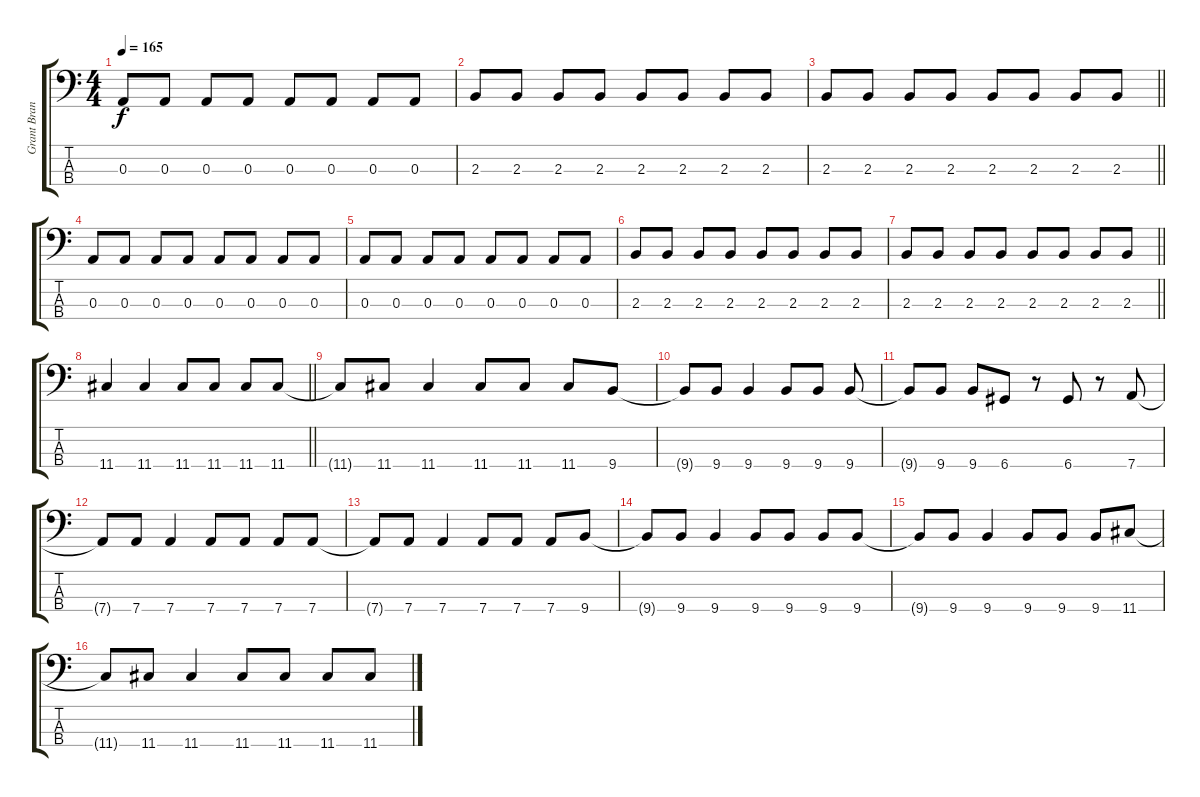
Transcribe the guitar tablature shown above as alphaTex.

\track ("Grant Brandell" "Grant Bran") {instrument electricbassfinger}
\staff {score tabs}
\tuning (G2 D2 A1 D1) {hide}
\ts (4 4)
\tempo 165
\clef f4
\ks c
0.3.8{dy f} 0.3.8 0.3.8 0.3.8 0.3.8 0.3.8 0.3.8 0.3.8 |
2.3.8 2.3.8 2.3.8 2.3.8 2.3.8 2.3.8 2.3.8 2.3.8 |
\barLineRight lightlight
2.3.8 2.3.8 2.3.8 2.3.8 2.3.8 2.3.8 2.3.8 2.3.8 |
0.3.8 0.3.8 0.3.8 0.3.8 0.3.8 0.3.8 0.3.8 0.3.8 |
0.3.8 0.3.8 0.3.8 0.3.8 0.3.8 0.3.8 0.3.8 0.3.8 |
2.3.8 2.3.8 2.3.8 2.3.8 2.3.8 2.3.8 2.3.8 2.3.8 |
\barLineRight lightlight
2.3.8 2.3.8 2.3.8 2.3.8 2.3.8 2.3.8 2.3.8 2.3.8 |
\section ("" "")
\barLineRight lightlight
11.4.4 11.4.4 11.4.8 11.4.8 11.4.8 11.4.8 |
11.4{t}.8 11.4.8 11.4.4 11.4.8 11.4.8 11.4.8 9.4.8 |
9.4{t}.8 9.4.8 9.4.4 9.4.8 9.4.8 9.4.8 |
9.4{t}.8 9.4.8 9.4.8 6.4.8 r.8 6.4.8 r.8 7.4.8 |
7.4{t}.8 7.4.8 7.4.4 7.4.8 7.4.8 7.4.8 7.4.8 |
7.4{t}.8 7.4.8 7.4.4 7.4.8 7.4.8 7.4.8 9.4.8 |
9.4{t}.8 9.4.8 9.4.4 9.4.8 9.4.8 9.4.8 9.4.8 |
9.4{t}.8 9.4.8 9.4.4 9.4.8 9.4.8 9.4.8 11.4.8 |
11.4{t}.8 11.4.8 11.4.4 11.4.8 11.4.8 11.4.8 11.4.8
